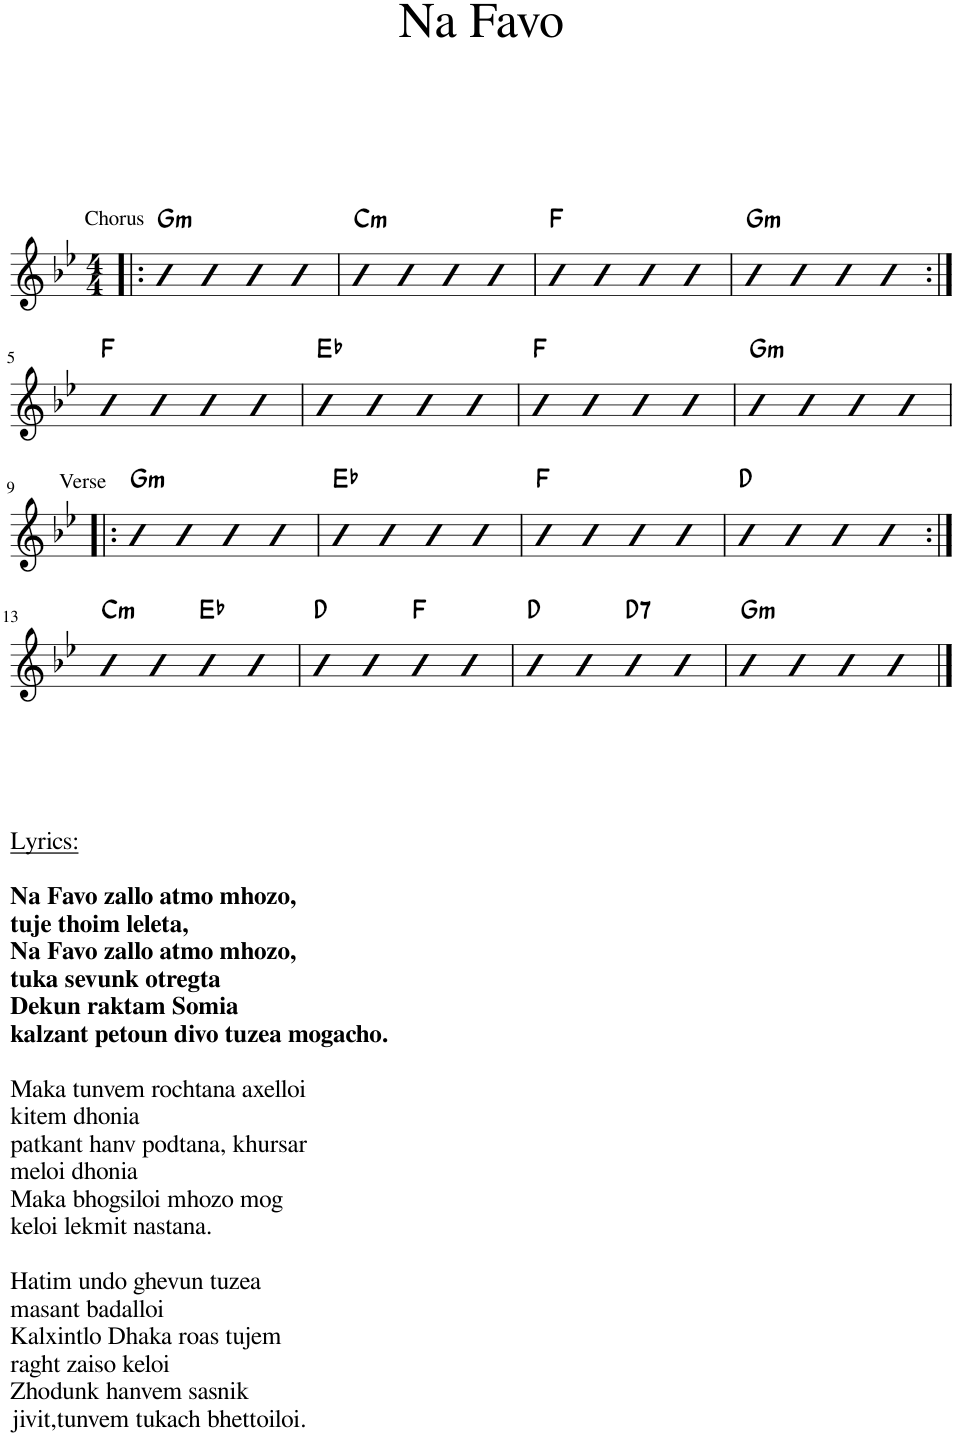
**kern	**harte
*part1	*part1
*staff1	*
*I"Piano	*
*I'Pno.	*
*clefG2	*
*k[b-e-]	*
*M4/4	*
=1!|:	=1!|:
!LO:TX:a:t=Chorus	!LO:H:kt=m
4b-	G:min
4b-	.
4b-	.
4b-	.
=2	=2
!	!LO:H:kt=m
4b-	C:min
4b-	.
4b-	.
4b-	.
=3	=3
4b-	F:maj
4b-	.
4b-	.
4b-	.
=4	=4
!	!LO:H:kt=m
4b-	G:min
4b-	.
4b-	.
4b-	.
!!LO:LB:g=z
=5:|!	=5:|!
4b-	F:maj
4b-	.
4b-	.
4b-	.
=6	=6
4b-	Eb:maj
4b-	.
4b-	.
4b-	.
=7	=7
4b-	F:maj
4b-	.
4b-	.
4b-	.
=8	=8
!	!LO:H:kt=m
4b-	G:min
4b-	.
4b-	.
4b-	.
!!LO:LB:g=z
=9!|:	=9!|:
!LO:TX:a:t=Verse	!LO:H:kt=m
4b-	G:min
4b-	.
4b-	.
4b-	.
=10	=10
4b-	Eb:maj
4b-	.
4b-	.
4b-	.
=11	=11
4b-	F:maj
4b-	.
4b-	.
4b-	.
=12	=12
4b-	D:maj
4b-	.
4b-	.
4b-	.
!!LO:LB:g=z
=13:|!	=13:|!
!LO:TX:b:t=Lyrics&colon;	!
!LO:TX:b:B:t=Na Favo zallo atmo mhozo,	!
!LO:TX:b:t=tuje thoim leleta,	!
!LO:TX:b:t=Na Favo zallo atmo mhozo,	!
!LO:TX:b:t=tuka sevunk otregta	!
!LO:TX:b:t=Dekun raktam Somia	!
!LO:TX:b:t=kalzant petoun divo tuzea mogacho.	!
!LO:TX:b:t=Maka tunvem rochtana axelloi	!
!LO:TX:b:t=kitem dhonia	!
!LO:TX:b:t=patkant hanv podtana, khursar	!
!LO:TX:b:t=meloi dhonia	!
!LO:TX:b:t=Maka bhogsiloi mhozo mog	!
!LO:TX:b:t=keloi lekmit nastana.	!
!LO:TX:b:t=Hatim undo ghevun tuzea	!
!LO:TX:b:t=masant badalloi	!
!LO:TX:b:t=Kalxintlo Dhaka roas tujem	!
!LO:TX:b:t=raght zaiso keloi	!
!LO:TX:b:t=Zhodunk hanvem sasnik	!
!LO:TX:b:t=jivit,tunvem tukach bhettoiloi.	!LO:H:kt=m
4b-	C:min
4b-	.
4b-	Eb:maj
4b-	.
=14	=14
4e-	D:maj
4b-	.
4b-	F:maj
4b-	.
=15	=15
4b-	D:maj
4b-	.
!	!LO:H:kt=7
4b-	D:7
4b-	.
=16	=16
!	!LO:H:kt=m
4b-	G:min
4b-	.
4b-	.
4b-	.
==	==
*-	*-
